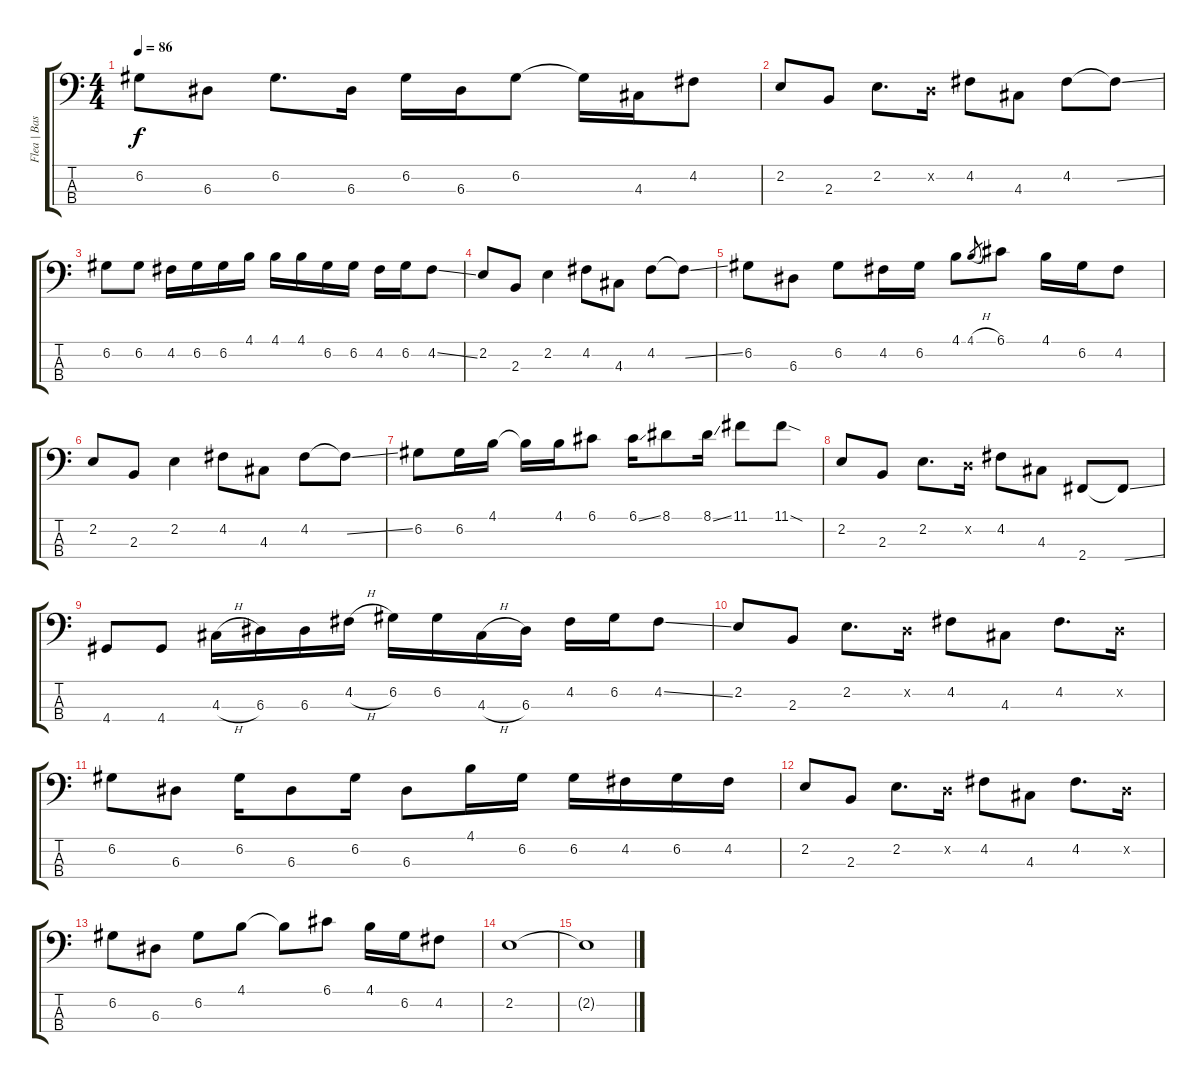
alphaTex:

\track ("Flea | Bass" "Flea | Bas") {instrument electricbassfinger}
\staff {score tabs}
\tuning (G2 D2 A1 E1) {hide}
\ts (4 4)
\tempo 86
\clef f4
\ks c
6.2.8{dy f} 6.3.8 6.2.8{d} 6.3.16 6.2.16 6.3.16 6.2.8 6.2{t}.16 4.3.16 4.2.8 |
2.2.8 2.3.8 2.2.8{d} 0.2{x}.16 4.2.8 4.3.8 4.2.8 4.2{ss t}.8 |
6.2.8 6.2.8 4.2.16 6.2.16 6.2.16 4.1.16 4.1.16 4.1.16 6.2.16 6.2.16 4.2.16 6.2.16 4.2{ss}.8 |
2.2.8 2.3.8 2.2.4 4.2.8 4.3.8 4.2.8 4.2{ss t}.8 |
6.2.8 6.3.8 6.2.8 4.2.16 6.2.16 4.1.8 4.1{h}.8{gr} 6.1.8 4.1.16 6.2.16 4.2.8 |
2.2.8 2.3.8 2.2.4 4.2.8 4.3.8 4.2.8 4.2{ss t}.8 |
6.2.8 6.2.16 4.1.16 4.1{t}.16 4.1.16 6.1.8 6.1{ss}.16 8.1.8 8.1{ss}.16 11.1.8 11.1{sod}.8 |
2.2.8 2.3.8 2.2.8{d} 0.2{x}.16 4.2.8 4.3.8 2.4.8 2.4{ss t}.8 |
4.4.8 4.4.8 4.3{h}.16 6.3.16 6.3.16 4.2{h}.16 6.2.16 6.2.16 4.3{h}.16 6.3.16 4.2.16 6.2.16 4.2{ss}.8 |
2.2.8 2.3.8 2.2.8{d} 0.2{x}.16 4.2.8 4.3.8 4.2.8{d} 0.2{x}.16 |
6.2.8 6.3.8 6.2.16 6.3.8 6.2.16 6.3.8 4.1.16 6.2.16 6.2.16 4.2.16 6.2.16 4.2.16 |
2.2.8 2.3.8 2.2.8{d} 0.2{x}.16 4.2.8 4.3.8 4.2.8{d} 0.2{x}.16 |
6.2.8 6.3.8 6.2.8 4.1.8 4.1{t}.8 6.1.8 4.1.16 6.2.16 4.2.8 |
2.2.1 |
2.2{t}.1
